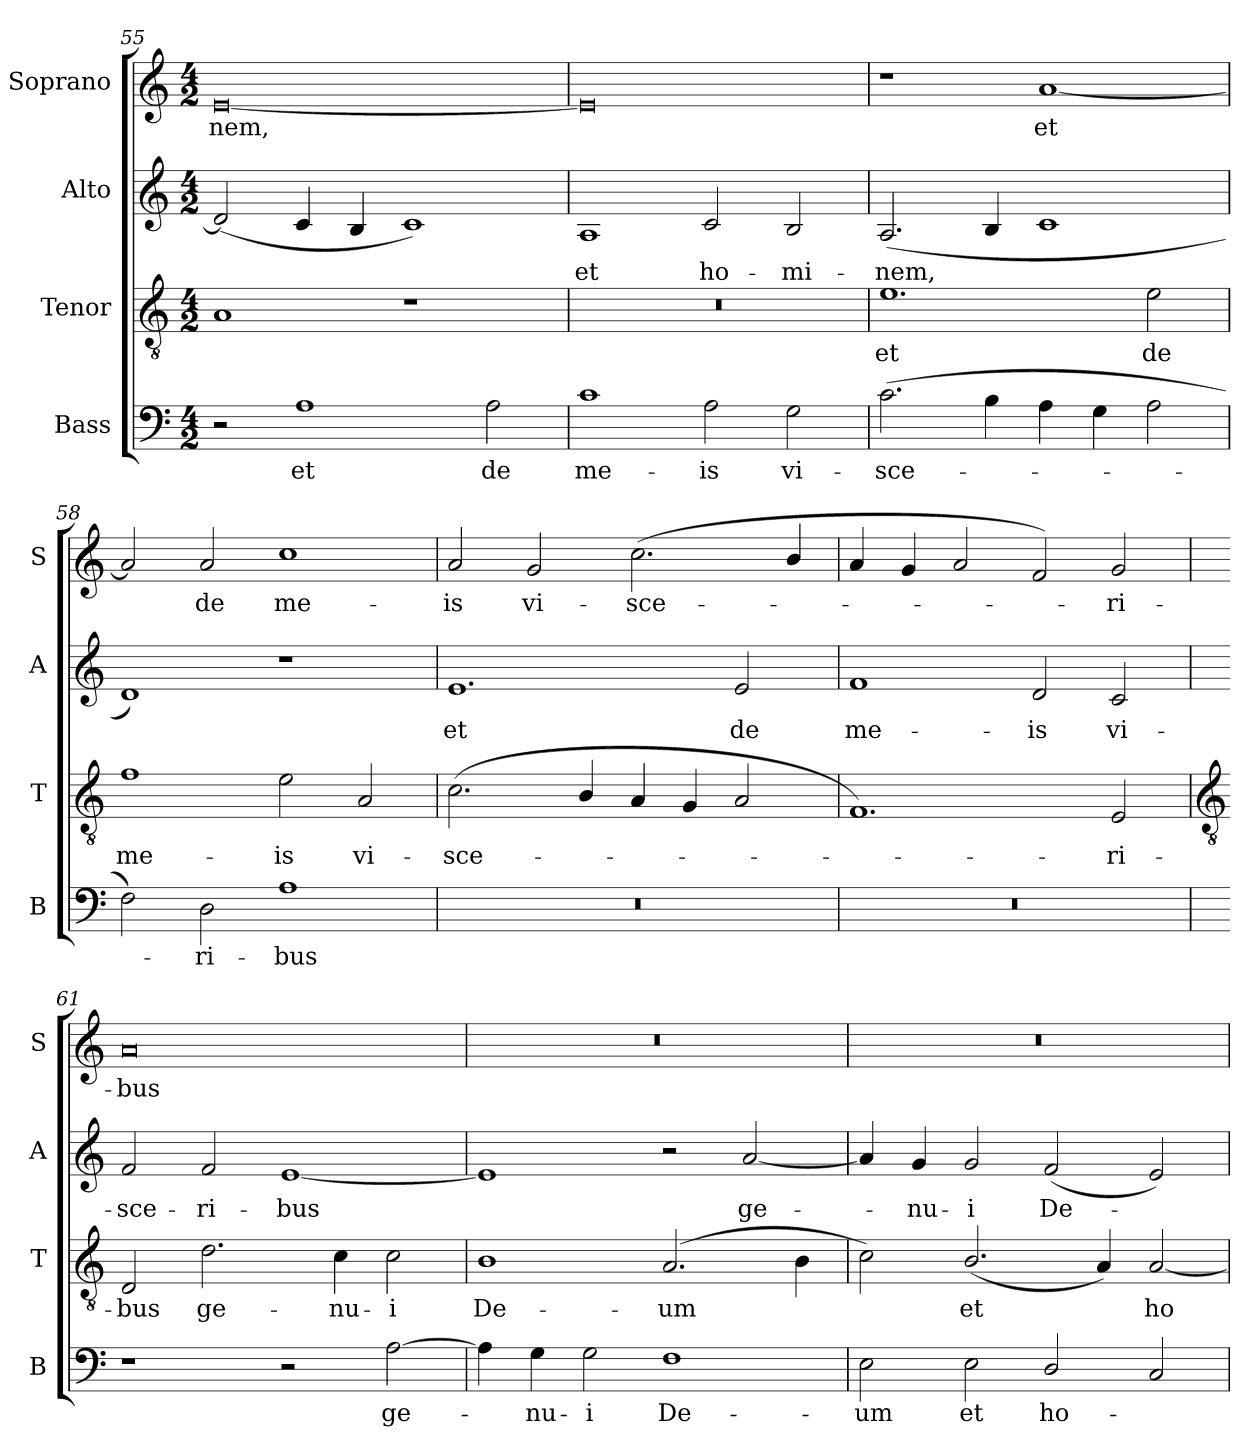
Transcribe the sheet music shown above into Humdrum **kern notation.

**kern	**text	**kern	**text	**kern	**text	**kern	**text
*part4	*part4	*part3	*part3	*part2	*part2	*part1	*part1
*staff4	*staff4	*staff3	*staff3	*staff2	*staff2	*staff1	*staff1
*I"Bass	*	*I"Tenor	*	*I"Alto	*	*I"Soprano	*
*I'B	*	*I'T	*	*I'A	*	*I'S	*
!!LO:LB:g=z
*clefF4	*	*clefGv2	*	*clefG2	*	*clefG2	*
*k[]	*	*k[]	*	*k[]	*	*k[]	*
*C:	*	*C:	*	*C:	*	*C:	*
*M4/2	*	*M4/2	*	*M4/2	*	*M4/2	*
=55	=55	=55	=55	=55	=55	=55	=55
!	!	!	!	!	!	!	!LO:LY:b
2r	.	1A	.	(<2d]	.	[0e	-nem,
!	!LO:LY:b	!	!	!	!	!	!
1A	et	.	.	4c	.	.	.
.	.	.	.	4B	.	.	.
.	.	1r	.	1c)	.	.	.
!	!LO:LY:b	!	!	!	!	!	!
2A	de	.	.	.	.	.	.
=56	=56	=56	=56	=56	=56	=56	=56
!	!LO:LY:b	!	!	!	!LO:LY:b	!	!
1c	me-	0r	.	1A	et	0e]	.
!	!LO:LY:b	!	!	!	!LO:LY:b	!	!
2A	-is	.	.	2c	ho-	.	.
!	!LO:LY:b	!	!	!	!LO:LY:b	!	!
2G	vi-	.	.	2B	-mi-	.	.
=57	=57	=57	=57	=57	=57	=57	=57
!	!LO:LY:b	!	!LO:LY:b	!	!LO:LY:b	!	!
(>2.c	-sce-	1.e	et	(<2.A	-nem,	1r	.
4B	.	.	.	4B	.	.	.
!	!	!	!	!	!	!	!LO:LY:b
4A	.	.	.	1c	.	[1a	et
4G	.	.	.	.	.	.	.
!	!	!	!LO:LY:b	!	!	!	!
2A	.	2e	de	.	.	.	.
=58	=58	=58	=58	=58	=58	=58	=58
!	!	!	!LO:LY:b	!	!	!	!
2F)	.	1f	me-	1d)	.	2a]	.
!	!LO:LY:b	!	!	!	!	!	!LO:LY:b
2D	ri-	.	.	.	.	2a	de
!	!LO:LY:b	!	!LO:LY:b	!	!	!	!LO:LY:b
1A	-bus	2e	-is	1r	.	1cc	me-
!	!	!	!LO:LY:b	!	!	!	!
.	.	2A	vi-	.	.	.	.
=59	=59	=59	=59	=59	=59	=59	=59
!	!	!	!LO:LY:b	!	!LO:LY:b	!	!LO:LY:b
0r	.	(<2.c	-sce-	1.e	et	2a	-is
!	!	!	!	!	!	!	!LO:LY:b
.	.	.	.	.	.	2g	vi-
.	.	4B/	.	.	.	.	.
!	!	!	!	!	!	!	!LO:LY:b
.	.	4A	.	.	.	(<2.cc	-sce-
.	.	4G	.	.	.	.	.
!	!	!	!	!	!LO:LY:b	!	!
.	.	2A	.	2e	de	.	.
.	.	.	.	.	.	4b/	.
=60	=60	=60	=60	=60	=60	=60	=60
!	!	!	!	!	!LO:LY:b	!	!
0r	.	1.F)	.	1f	me-	4a	.
.	.	.	.	.	.	4g	.
.	.	.	.	.	.	2a	.
!	!	!	!	!	!LO:LY:b	!	!
.	.	.	.	2d	-is	2f)	.
!	!	!	!LO:LY:b	!	!LO:LY:b	!	!LO:LY:b
.	.	2E	ri-	2c	vi-	2g	ri-
!!LO:LB:g=z
=61	=61	=61	=61	=61	=61	=61	=61
*	*	*clefGv2	*	*	*	*	*
!	!	!	!LO:LY:b	!	!LO:LY:b	!	!LO:LY:b
1r	.	2D	-bus	2f	-sce-	0a	-bus
!	!	!	!LO:LY:b	!	!LO:LY:b	!	!
.	.	2.d	ge-	2f	-ri-	.	.
!	!	!	!	!	!LO:LY:b	!	!
2r	.	.	.	[1e	-bus	.	.
!	!	!	!LO:LY:b	!	!	!	!
.	.	4c	-nu-	.	.	.	.
!	!LO:LY:b	!	!LO:LY:b	!	!	!	!
[2A	ge-	2c	-i	.	.	.	.
=62	=62	=62	=62	=62	=62	=62	=62
!	!	!	!LO:LY:b	!	!	!	!
4A]	.	1B	De-	1e]	.	0r	.
!	!LO:LY:b	!	!	!	!	!	!
4G	nu-	.	.	.	.	.	.
!	!LO:LY:b	!	!	!	!	!	!
2G	-i	.	.	.	.	.	.
!	!LO:LY:b	!	!LO:LY:b	!	!	!	!
1F	De-	(>2.A	-um	2r	.	.	.
!	!	!	!	!	!LO:LY:b	!	!
.	.	.	.	[2a	ge-	.	.
.	.	4B	.	.	.	.	.
=63	=63	=63	=63	=63	=63	=63	=63
!	!LO:LY:b	!	!	!	!	!	!
2E	-um	2c)	.	4a]	.	0r	.
!	!	!	!	!	!LO:LY:b	!	!
.	.	.	.	4g	nu-	.	.
!	!LO:LY:b	!	!LO:LY:b	!	!LO:LY:b	!	!
2E	et	(<2.B/	et	2g	-i	.	.
!	!LO:LY:b	!	!	!	!LO:LY:b	!	!
2D/	ho-	.	.	(<2f	De-	.	.
.	.	4A)	.	.	.	.	.
!	!	!	!LO:LY:b	!	!	!	!
2C	.	[2A	ho-	2e)	.	.	.
=	=	=	=	=	=	=	=
*-	*-	*-	*-	*-	*-	*-	*-
